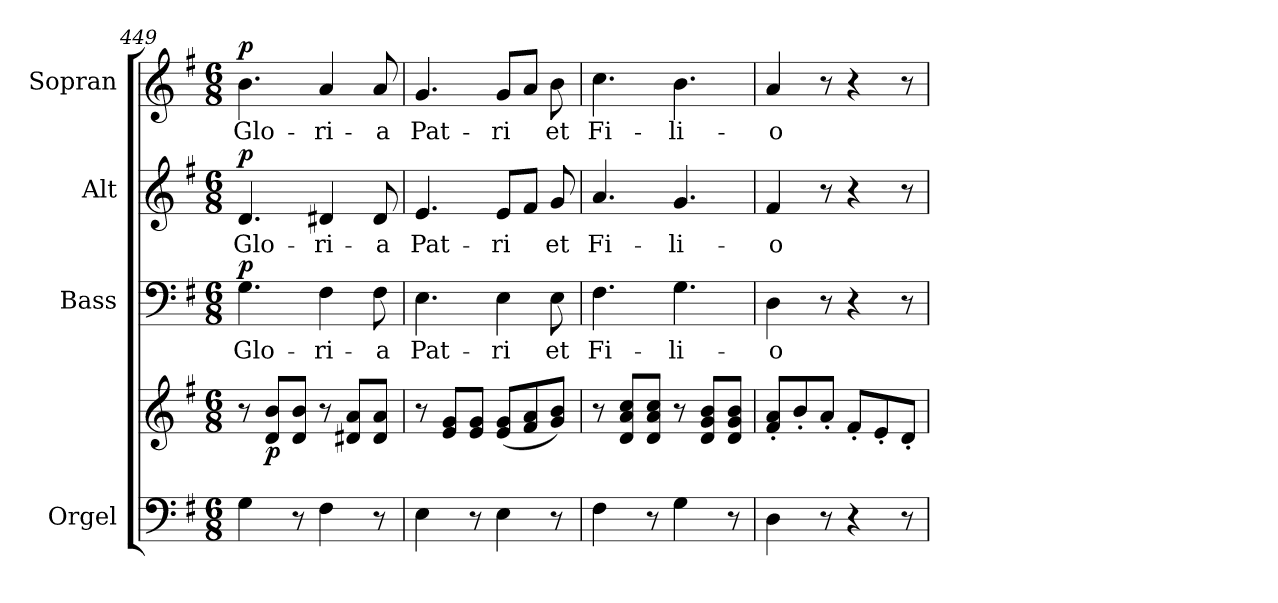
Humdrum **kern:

**kern	**kern	**dynam	**kern	**text	**dynam	**kern	**text	**dynam	**kern	**text	**dynam
*part4	*part4	*part4	*part3	*part3	*part3	*part2	*part2	*part2	*part1	*part1	*part1
*staff5	*staff4	*staff4/5	*staff3	*staff3	*staff3	*staff2	*staff2	*staff2	*staff1	*staff1	*staff1
*I"Orgel	*	*	*I"Bass	*	*	*I"Alt	*	*	*I"Sopran	*	*
*I'Org.	*	*	*I'B.	*	*	*I'A.	*	*	*I'S.	*	*
*clefF4	*clefG2	*	*clefF4	*	*	*clefG2	*	*	*clefG2	*	*
*k[f#]	*k[f#]	*	*k[f#]	*	*	*k[f#]	*	*	*k[f#]	*	*
*G:	*G:	*	*G:	*	*	*G:	*	*	*G:	*	*
*M6/8	*M6/8	*	*M6/8	*	*	*M6/8	*	*	*M6/8	*	*
=449	=449	=449	=449	=449	=449	=449	=449	=449	=449	=449	=449
!	!	!	!	!LO:LY:b	!LO:DY:a	!	!LO:LY:b	!LO:DY:a	!	!LO:LY:b	!LO:DY:a
4G\	8r	.	4.G\	Glo-	p	4.d/	Glo-	p	4.b\	Glo-	p
!	!	!LO:DY:b	!	!	!	!	!	!	!	!	!
.	8d/ 8b/L	p	.	.	.	.	.	.	.	.	.
8r	8d/ 8b/J	.	.	.	.	.	.	.	.	.	.
!	!	!	!	!LO:LY:b	!	!	!LO:LY:b	!	!	!LO:LY:b	!
4F#\	8r	.	4F#\	-ri-	.	4d#X/	-ri-	.	4a/	-ri-	.
.	8d#X/ 8a/L	.	.	.	.	.	.	.	.	.	.
!	!	!	!	!LO:LY:b	!	!	!LO:LY:b	!	!	!LO:LY:b	!
8r	8d#/ 8a/J	.	8F#\	-a	.	8d#/	-a	.	8a/	-a	.
!!LO:PB:g=z
=450	=450	=450	=450	=450	=450	=450	=450	=450	=450	=450	=450
!	!	!	!	!LO:LY:b	!	!	!LO:LY:b	!	!	!LO:LY:b	!
4E\	8r	.	4.E\	Pat-	.	4.e/	Pat-	.	4.g/	Pat-	.
.	8e/ 8g/L	.	.	.	.	.	.	.	.	.	.
8r	8e/ 8g/J	.	.	.	.	.	.	.	.	.	.
!	!	!	!	!LO:LY:b	!	!	!LO:LY:b	!	!	!LO:LY:b	!
4E\	(<8e/ 8g/L	.	4E\	-ri	.	8e/L	-ri	.	8g/L	-ri	.
.	8f#/ 8a/	.	.	.	.	8f#/J	.	.	8a/J	.	.
!	!	!	!	!LO:LY:b	!	!	!LO:LY:b	!	!	!LO:LY:b	!
8r	8g/ 8b/J)	.	8E\	et	.	8g/	et	.	8b\	et	.
=451	=451	=451	=451	=451	=451	=451	=451	=451	=451	=451	=451
!	!	!	!	!LO:LY:b	!	!	!LO:LY:b	!	!	!LO:LY:b	!
4F#\	8r	.	4.F#\	Fi-	.	4.a/	Fi-	.	4.cc\	Fi-	.
.	8d/ 8a/ 8cc/L	.	.	.	.	.	.	.	.	.	.
8r	8d/ 8a/ 8cc/J	.	.	.	.	.	.	.	.	.	.
!	!	!	!	!LO:LY:b	!	!	!LO:LY:b	!	!	!LO:LY:b	!
4G\	8r	.	4.G\	-li-	.	4.g/	-li-	.	4.b\	-li-	.
.	8d/ 8g/ 8b/L	.	.	.	.	.	.	.	.	.	.
8r	8d/ 8g/ 8b/J	.	.	.	.	.	.	.	.	.	.
=452	=452	=452	=452	=452	=452	=452	=452	=452	=452	=452	=452
!	!	!	!	!LO:LY:b	!	!	!LO:LY:b	!	!	!LO:LY:b	!
4D\	8f#/'< 8a/'<L	.	4D\	-o	.	4f#/	-o	.	4a/	-o	.
.	8b'</	.	.	.	.	.	.	.	.	.	.
8r	8a'</J	.	8r	.	.	8r	.	.	8r	.	.
4r	8f#'</L	.	4r	.	.	4r	.	.	4r	.	.
.	8e'</	.	.	.	.	.	.	.	.	.	.
8r	8d'</J	.	8r	.	.	8r	.	.	8r	.	.
=	=	=	=	=	=	=	=	=	=	=	=
*-	*-	*-	*-	*-	*-	*-	*-	*-	*-	*-	*-
